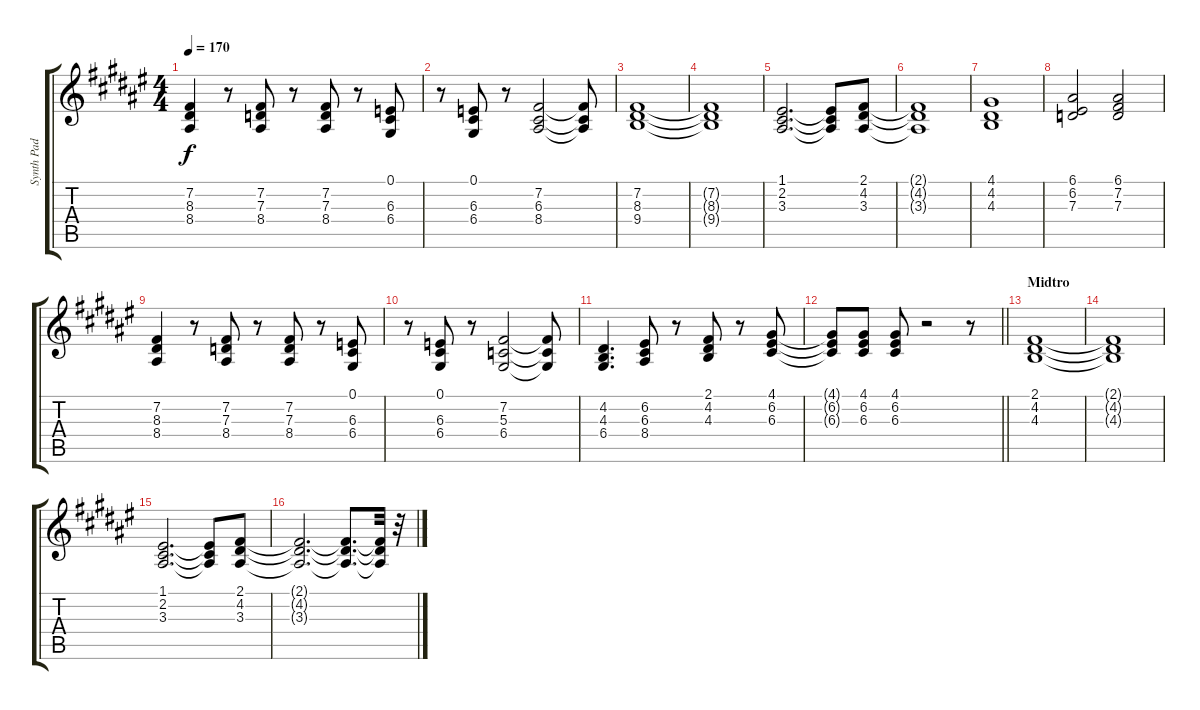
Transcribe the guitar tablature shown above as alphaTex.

\track ("Synth Pad" "Synth Pad") {instrument pad2warm}
\staff {score tabs}
\tuning (E4 B3 G3 D3 A2 E2) {hide}
\ts (4 4)
\tempo 170
\clef g2
\ks f#
(7.2 8.3 8.4).4{dy f} r.8 (7.2 7.3 8.4).8 r.8 (7.2 7.3 8.4).8 r.8 (0.1 6.3 6.4).8 |
r.8 (0.1 6.3 6.4).8 r.8 (7.2 6.3 8.4).2 (7.2{t} 6.3{t} 8.4{t}).8 |
(7.2 8.3 9.4).1 |
(7.2{t} 8.3{t} 9.4{t}).1 |
(1.1 2.2 3.3).2{d} (1.1{t} 2.2{t} 3.3{t}).8 (2.1 4.2 3.3).8 |
(2.1{t} 4.2{t} 3.3{t}).1 |
(4.1 4.2 4.3).1 |
(6.1 6.2 7.3).2 (6.1 7.2 7.3).2 |
(7.2 8.3 8.4).4 r.8 (7.2 7.3 8.4).8 r.8 (7.2 7.3 8.4).8 r.8 (0.1 6.3 6.4).8 |
r.8 (0.1 6.3 6.4).8 r.8 (7.2 5.3 6.4).2 (7.2{t} 5.3{t} 6.4{t}).8 |
(4.2 4.3 6.4).4{d} (6.2 6.3 8.4).8 r.8 (2.1 4.2 4.3).8 r.8 (4.1 6.2 6.3).8 |
\barLineRight lightlight
(4.1{t} 6.2{t} 6.3{t}).8 (4.1 6.2 6.3).8 (4.1 6.2 6.3).8 r.2 r.8 |
\section ("" "Midtro")
(2.1 4.2 4.3).1 |
(2.1{t} 4.2{t} 4.3{t}).1 |
(1.1 2.2 3.3).2{d} (1.1{t} 2.2{t} 3.3{t}).8 (2.1 4.2 3.3).8 |
(2.1{t} 4.2{t} 3.3{t}).2{d} (2.1{t} 4.2{t} 3.3{t}).8{d} (2.1{t} 4.2{t} 3.3{t}).32 r.32
